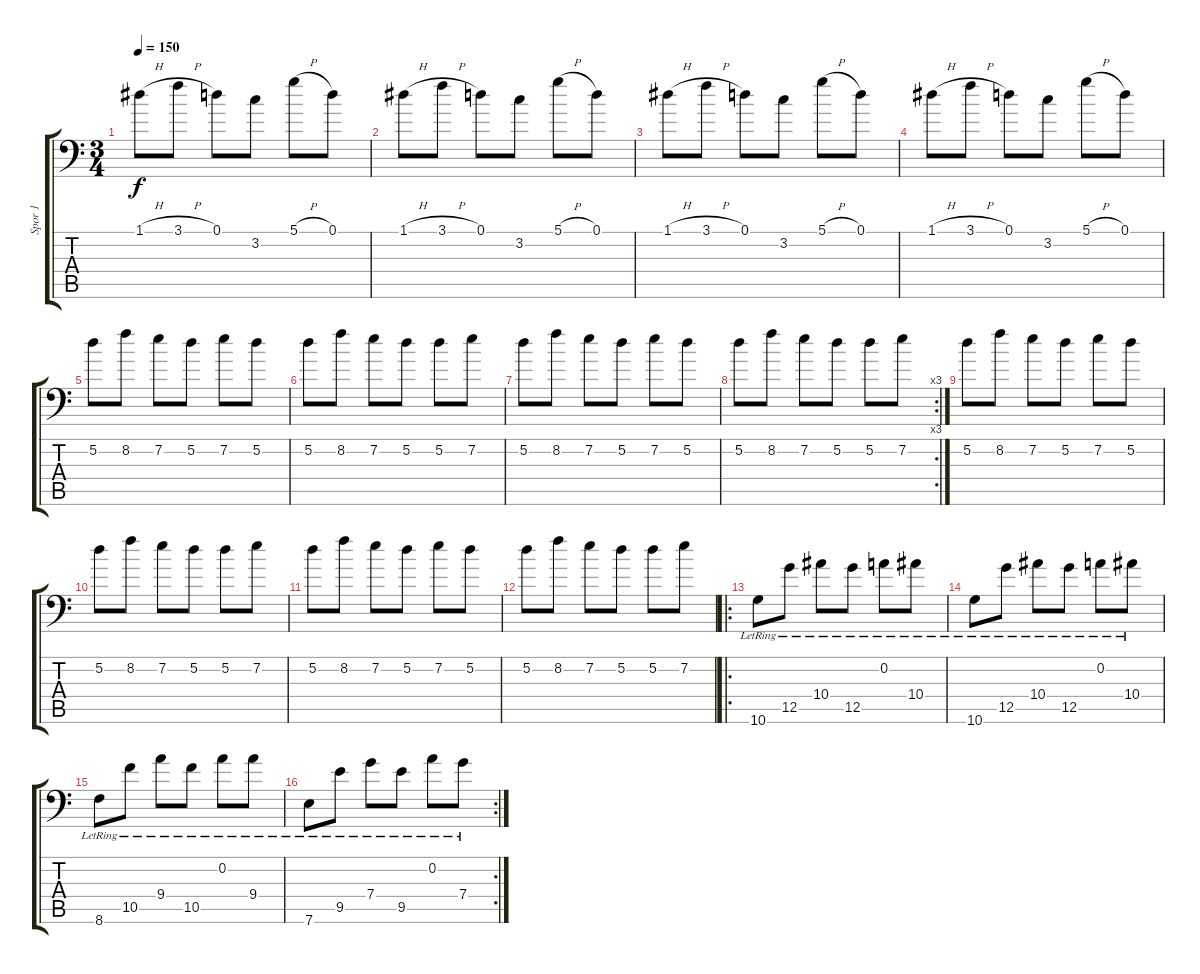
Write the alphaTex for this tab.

\track ("Spor 1" "Spor 1") {instrument overdrivenguitar}
\staff {score tabs}
\tuning (D4 A3 F3 C3 G2 A1) {hide}
\ts (3 4)
\tempo 150
\clef f4
\ks c
1.1{h}.8{dy f} 3.1{h}.8 0.1.8 3.2.8 5.1{h}.8 0.1.8 |
1.1{h}.8 3.1{h}.8 0.1.8 3.2.8 5.1{h}.8 0.1.8 |
1.1{h}.8 3.1{h}.8 0.1.8 3.2.8 5.1{h}.8 0.1.8 |
1.1{h}.8 3.1{h}.8 0.1.8 3.2.8 5.1{h}.8 0.1.8 |
5.2.8 8.2.8 7.2.8 5.2.8 7.2.8 5.2.8 |
5.2.8 8.2.8 7.2.8 5.2.8 5.2.8 7.2.8 |
5.2.8 8.2.8 7.2.8 5.2.8 7.2.8 5.2.8 |
\rc 3
5.2.8 8.2.8 7.2.8 5.2.8 5.2.8 7.2.8 |
5.2.8 8.2.8 7.2.8 5.2.8 7.2.8 5.2.8 |
5.2.8 8.2.8 7.2.8 5.2.8 5.2.8 7.2.8 |
5.2.8 8.2.8 7.2.8 5.2.8 7.2.8 5.2.8 |
5.2.8 8.2.8 7.2.8 5.2.8 5.2.8 7.2.8 |
\ro
10.6{lr}.8{instrument electricguitarclean} 12.5{lr}.8 10.4{lr}.8 12.5{lr}.8 0.2{lr}.8 10.4{lr}.8 |
10.6{lr}.8 12.5{lr}.8 10.4{lr}.8 12.5{lr}.8 0.2{lr}.8 10.4{lr}.8 |
8.6{lr}.8 10.5{lr}.8 9.4{lr}.8 10.5{lr}.8 0.2{lr}.8 9.4{lr}.8 |
\rc 2
7.6{lr}.8 9.5{lr}.8 7.4{lr}.8 9.5{lr}.8 0.2{lr}.8 7.4{lr}.8
